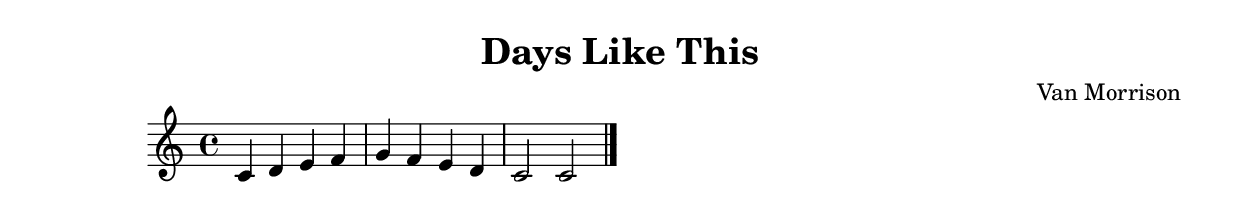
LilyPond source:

\version "2.24.4"

\header {
  title = "Days Like This"
  composer = "Van Morrison"
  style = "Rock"
}

\score {
  \new Staff {
    \clef treble
    \time 4/4
    \key c \major
    
    % Simple chord progression placeholder
    c'4 d' e' f' |
    g' f' e' d' |
    c'2 c'2 |
    \bar "|."
  }
  \layout {}
  \midi {
    \tempo 4 = 120
  }
}